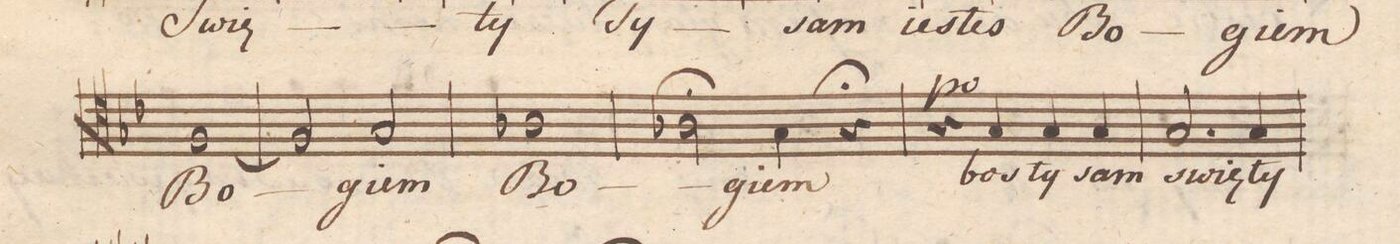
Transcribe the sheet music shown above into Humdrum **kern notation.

**kern	**text	**dynam
*I"Tenore	*	*
*clefC4	*	*
*k[b-e-]	*	*
*met(c)	*	*
*M4/4	*	*
[1F/	Bo-	.
=98	=98	=98
2F/]	.	.
2G/	-giem	.
=99	=99	=99
1A-X\	Bo-	.
=100	=100	=100
2A-X;\	.	.
4G\	-giem	.
4r;	.	.
=101	=101	=101
4r	.	p
4G/	bos	.
4G/	ty	.
4G/	sam	.
=102	=102	=102
2.G/	swię-	.
4G/	-ty	.
=103	=103	=103
*-	*-	*-
